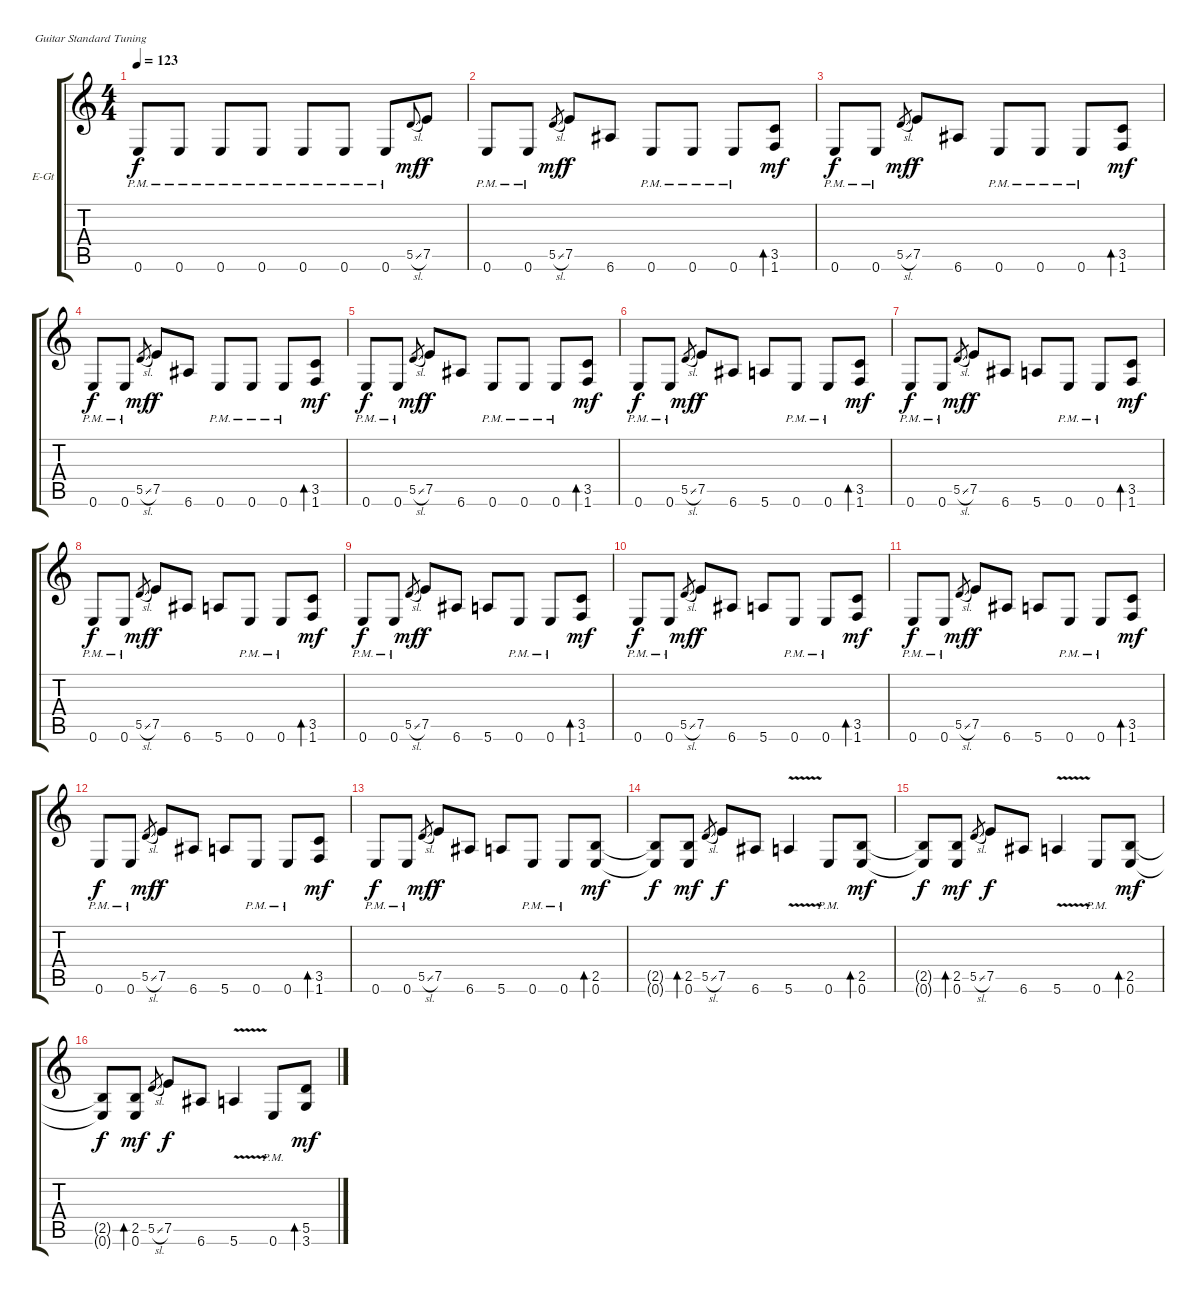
\bracketExtendMode groupsimilarinstruments
\firstSystemTrackNameOrientation horizontal
\otherSystemsTrackNameOrientation horizontal
\track ("Electric Guitar" "E-Gt") {instrument distortionguitar}
\staff {score tabs}
\tuning (E4 B3 G3 D3 A2 E2)
\ts (4 4)
\tempo 123
\clef g2
\scale
0.333333
\ks c
0.6{pm}.8{dy f} 0.6{pm}.8 0.6{pm}.8 0.6{pm}.8 0.6{pm}.8 0.6{pm}.8 0.6{pm}.8 5.5{sl}.8{gr onbeat dy mf} 7.5.8{dy f} |
\scale
0.333333 0.6{pm}.8 0.6{pm}.8 5.5{sl}.8{gr dy mf} 7.5.8{dy f} 6.6.8 0.6{pm}.8 0.6{pm}.8 0.6{pm}.8 (3.5 1.6).8{bd 30 dy mf} |
\scale
0.333333 0.6{pm}.8{dy f} 0.6{pm}.8 5.5{sl}.8{gr dy mf} 7.5.8{dy f} 6.6.8 0.6{pm}.8 0.6{pm}.8 0.6{pm}.8 (3.5 1.6).8{bd 30 dy mf} |
\scale
0.333333 0.6{pm}.8{dy f} 0.6{pm}.8 5.5{sl}.8{gr dy mf} 7.5.8{dy f} 6.6.8 0.6{pm}.8 0.6{pm}.8 0.6{pm}.8 (3.5 1.6).8{bd 30 dy mf} |
\scale
0.333333 0.6{pm}.8{dy f} 0.6{pm}.8 5.5{sl}.8{gr dy mf} 7.5.8{dy f} 6.6.8 0.6{pm}.8 0.6{pm}.8 0.6{pm}.8 (3.5 1.6).8{bd 30 dy mf} |
\scale
0.333333 0.6{pm}.8{dy f} 0.6{pm}.8 5.5{sl}.8{gr dy mf} 7.5.8{dy f} 6.6.8 5.6.8 0.6{pm}.8 0.6{pm}.8 (3.5 1.6).8{bd 30 dy mf} |
\scale
0.333333 0.6{pm}.8{dy f} 0.6{pm}.8 5.5{sl}.8{gr dy mf} 7.5.8{dy f} 6.6.8 5.6.8 0.6{pm}.8 0.6{pm}.8 (3.5 1.6).8{bd 30 dy mf} |
\scale
0.333333 0.6{pm}.8{dy f} 0.6{pm}.8 5.5{sl}.8{gr dy mf} 7.5.8{dy f} 6.6.8 5.6.8 0.6{pm}.8 0.6{pm}.8 (3.5 1.6).8{bd 30 dy mf} |
\scale
0.333333 0.6{pm}.8{dy f} 0.6{pm}.8 5.5{sl}.8{gr dy mf} 7.5.8{dy f} 6.6.8 5.6.8 0.6{pm}.8 0.6{pm}.8 (3.5 1.6).8{bd 30 dy mf} |
\scale
0.333333 0.6{pm}.8{dy f} 0.6{pm}.8 5.5{sl}.8{gr dy mf} 7.5.8{dy f} 6.6.8 5.6.8 0.6{pm}.8 0.6{pm}.8 (3.5 1.6).8{bd 30 dy mf} |
\scale
0.333333 0.6{pm}.8{dy f} 0.6{pm}.8 5.5{sl}.8{gr dy mf} 7.5.8{dy f} 6.6.8 5.6.8 0.6{pm}.8 0.6{pm}.8 (3.5 1.6).8{bd 30 dy mf} |
\scale
0.333333 0.6{pm}.8{dy f} 0.6{pm}.8 5.5{sl}.8{gr dy mf} 7.5.8{dy f} 6.6.8 5.6.8 0.6{pm}.8 0.6{pm}.8 (3.5 1.6).8{bd 30 dy mf} |
\scale
0.333333 0.6{pm}.8{dy f} 0.6{pm}.8 5.5{sl}.8{gr dy mf} 7.5.8{dy f} 6.6.8 5.6.8 0.6{pm}.8 0.6{pm}.8 (2.5 0.6).8{bd 30 dy mf} |
\scale
0.333333 (2.5{t} 0.6{t}).8{dy f} (2.5 0.6).8{bd 30 dy mf} 5.5{sl}.8{gr} 7.5.8{dy f} 6.6.8 5.6{v}.4 0.6{pm}.8 (2.5 0.6).8{bd 30 dy mf} |
\scale
0.333333 (2.5{t} 0.6{t}).8{dy f} (2.5 0.6).8{bd 30 dy mf} 5.5{sl}.8{gr} 7.5.8{dy f} 6.6.8 5.6{v}.4 0.6{pm}.8 (2.5 0.6).8{bd 30 dy mf} |
\scale
0.333333 (2.5{t} 0.6{t}).8{dy f} (2.5 0.6).8{bd 30 dy mf} 5.5{sl}.8{gr} 7.5.8{dy f} 6.6.8 5.6{v}.4 0.6{pm}.8 (5.5 3.6).8{bd 30 dy mf}
